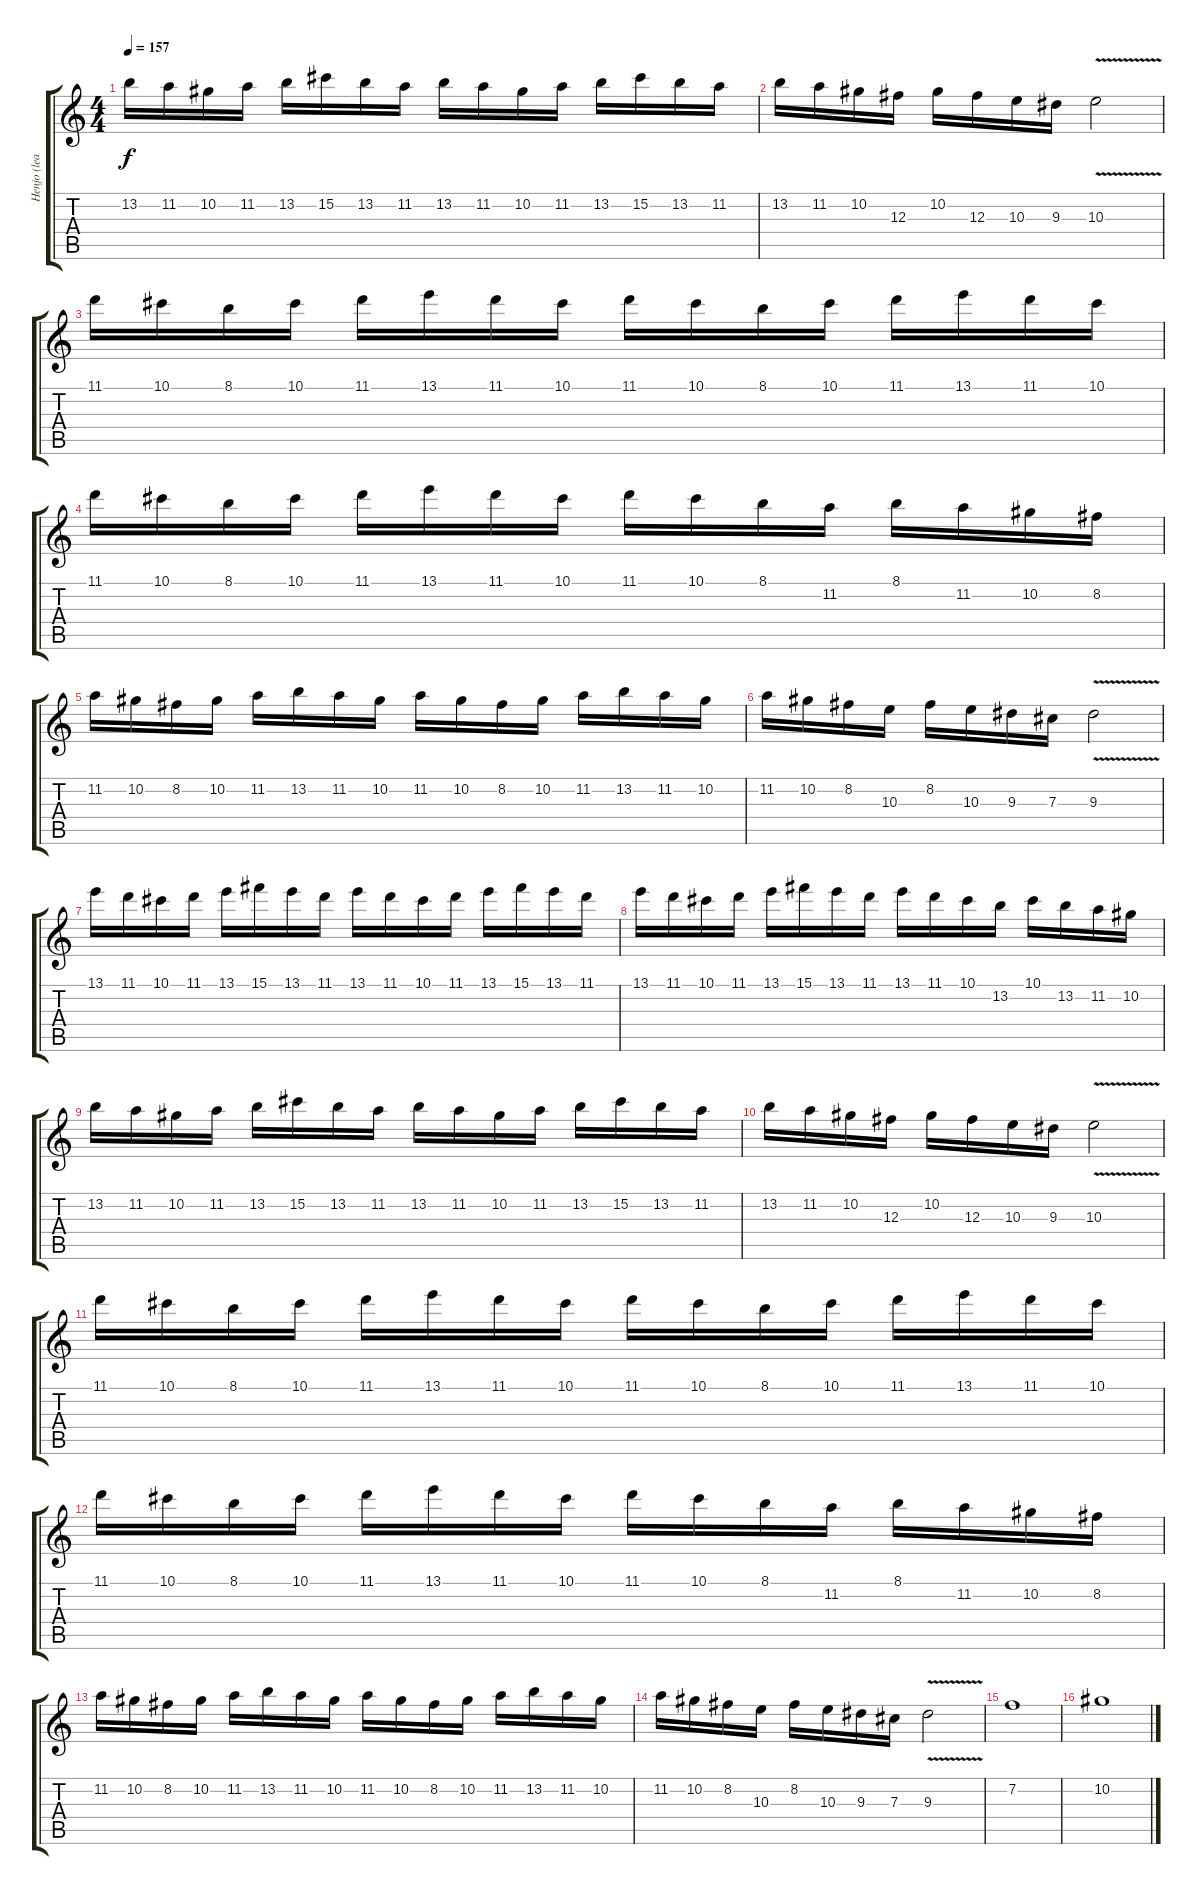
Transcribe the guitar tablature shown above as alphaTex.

\track ("Henjo (lead)" "Henjo (lea") {instrument distortionguitar}
\staff {score tabs}
\tuning (Eb4 Bb3 Gb3 Db3 Ab2 Eb2) {hide}
\ts (4 4)
\tempo 157
\clef g2
\ks c
13.2.16{dy f} 11.2.16 10.2.16 11.2.16 13.2.16 15.2.16 13.2.16 11.2.16 13.2.16 11.2.16 10.2.16 11.2.16 13.2.16 15.2.16 13.2.16 11.2.16 |
13.2.16 11.2.16 10.2.16 12.3.16 10.2.16 12.3.16 10.3.16 9.3.16 10.3{v}.2 |
11.1.16 10.1.16 8.1.16 10.1.16 11.1.16 13.1.16 11.1.16 10.1.16 11.1.16 10.1.16 8.1.16 10.1.16 11.1.16 13.1.16 11.1.16 10.1.16 |
11.1.16 10.1.16 8.1.16 10.1.16 11.1.16 13.1.16 11.1.16 10.1.16 11.1.16 10.1.16 8.1.16 11.2.16 8.1.16 11.2.16 10.2.16 8.2.16 |
11.2.16 10.2.16 8.2.16 10.2.16 11.2.16 13.2.16 11.2.16 10.2.16 11.2.16 10.2.16 8.2.16 10.2.16 11.2.16 13.2.16 11.2.16 10.2.16 |
11.2.16 10.2.16 8.2.16 10.3.16 8.2.16 10.3.16 9.3.16 7.3.16 9.3{v}.2 |
13.1.16 11.1.16 10.1.16 11.1.16 13.1.16 15.1.16 13.1.16 11.1.16 13.1.16 11.1.16 10.1.16 11.1.16 13.1.16 15.1.16 13.1.16 11.1.16 |
13.1.16 11.1.16 10.1.16 11.1.16 13.1.16 15.1.16 13.1.16 11.1.16 13.1.16 11.1.16 10.1.16 13.2.16 10.1.16 13.2.16 11.2.16 10.2.16 |
13.2.16 11.2.16 10.2.16 11.2.16 13.2.16 15.2.16 13.2.16 11.2.16 13.2.16 11.2.16 10.2.16 11.2.16 13.2.16 15.2.16 13.2.16 11.2.16 |
13.2.16 11.2.16 10.2.16 12.3.16 10.2.16 12.3.16 10.3.16 9.3.16 10.3{v}.2 |
11.1.16 10.1.16 8.1.16 10.1.16 11.1.16 13.1.16 11.1.16 10.1.16 11.1.16 10.1.16 8.1.16 10.1.16 11.1.16 13.1.16 11.1.16 10.1.16 |
11.1.16 10.1.16 8.1.16 10.1.16 11.1.16 13.1.16 11.1.16 10.1.16 11.1.16 10.1.16 8.1.16 11.2.16 8.1.16 11.2.16 10.2.16 8.2.16 |
11.2.16 10.2.16 8.2.16 10.2.16 11.2.16 13.2.16 11.2.16 10.2.16 11.2.16 10.2.16 8.2.16 10.2.16 11.2.16 13.2.16 11.2.16 10.2.16 |
11.2.16 10.2.16 8.2.16 10.3.16 8.2.16 10.3.16 9.3.16 7.3.16 9.3{v}.2 |
7.2.1 |
10.2.1
